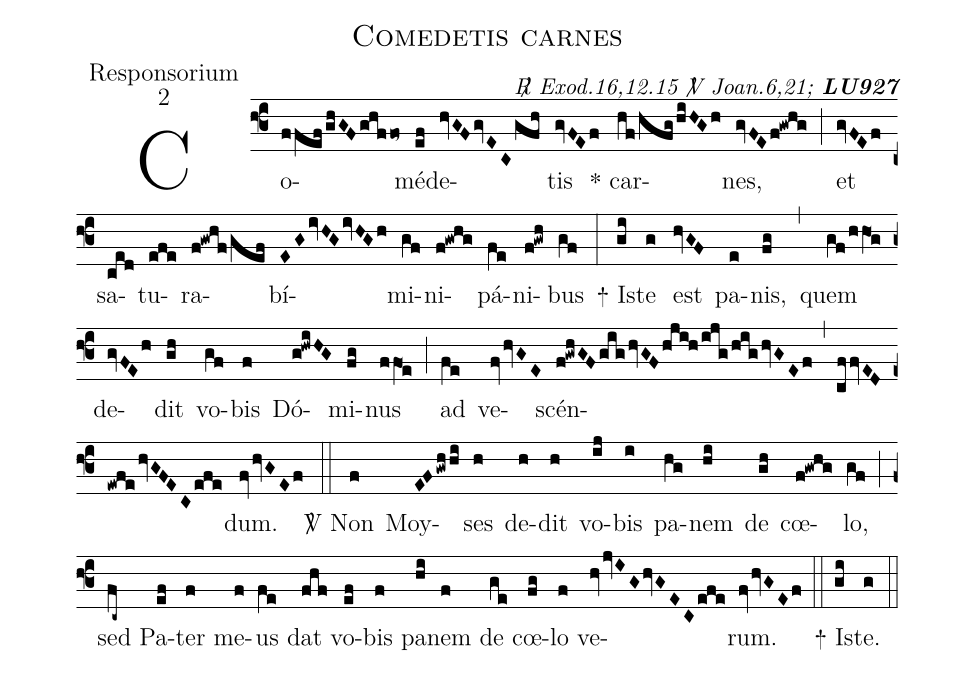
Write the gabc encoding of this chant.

name:Comedetis carnes;
office-part:Responsorium;
mode:2;
commentary:{\itshape\mdseries \Rbar\  Exod.16,12.15 \Vbar\  Joan.6,21;\/} {\bfseries  LU927};
%%
(f3)  Co(ffef/ghGFghffo~)mé(ef)de(hvGFgvECgfh)tis(gvFEf)
<sp>*</sp> car(hf/hfg/hiHGh)nes,(gvFEf!gwhg) (;) et(gvFEf) sa(ced)tu(efe)ra(f!gwhf/gef)bí(EGivHGivHGh)mi(gf)ni(f!gwhg)pá(fe)ni(f!gwh)bus(gf) (:)
<sp>+</sp> I(gi)ste(g) est(hvGF) pa(e)nis,(fg) (,)
quem(gf/hhO1g) de(gvFEh)dit(gh) vo(gf)bis(f) Dó(g!hwiHG)mi(fg)nus(ffO1e) (;)
ad(fe) ve(fvhvGE)scén(f!gwhGFgighvGFhji!h/ijg/highvGEf)(,) (cffvEDewfehvGFECefe)dum.(fvhvGEf) (::)
<sp>V/</sp> Non(f) Moy(EFgwhhi)ses(h) de(h)dit(h) vo(ij)bis(i) pa(hg)nem(hi) de(gh) cœ(f!gwhg)lo,(gf) (;)
sed(fc~) Pa(ef)ter(f) me(f)us(fe) dat(fhf) vo(ef)bis(f) pa(hi)nem(f) de(ge) cœ(fg)lo(f) ve(hvjvIGhvGECefe)rum.(fvhvGEf) (::)
<sp>+</sp> I(gi)ste.(g) (::)
